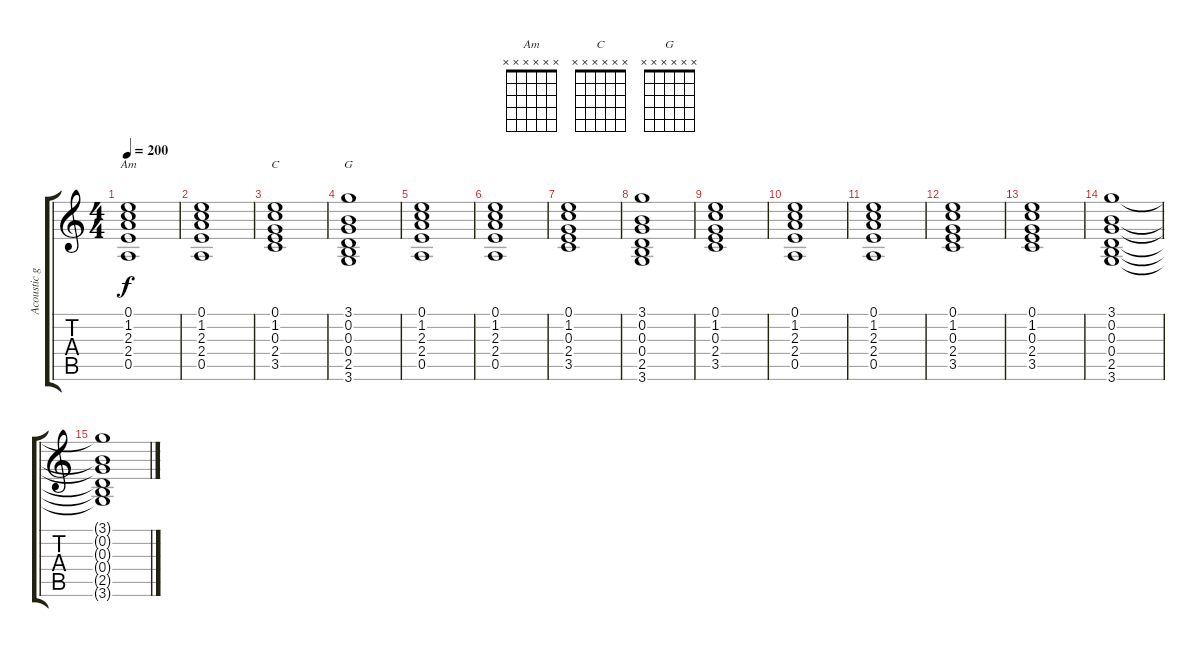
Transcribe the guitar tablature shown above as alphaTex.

\track ("Acoustic guitar" "Acoustic g") {instrument acousticguitarnylon}
\staff {score tabs}
\tuning (E4 B3 G3 D3 A2 E2) {hide}
\chord ("Am" x x x x x x) {firstfret 0}
\chord ("C" x x x x x x) {firstfret 0}
\chord ("G" x x x x x x) {firstfret 0}
\ts (4 4)
\tempo 200
\clef g2
\ks c
(0.1 1.2 2.3 2.4 0.5).1{ch "Am" dy f instrument acousticguitarnylon} |
(0.1 1.2 2.3 2.4 0.5).1 |
(0.1 1.2 0.3 2.4 3.5).1{ch "C"} |
(3.1 0.2 0.3 0.4 2.5 3.6).1{ch "G"} |
(0.1 1.2 2.3 2.4 0.5).1 |
(0.1 1.2 2.3 2.4 0.5).1 |
(0.1 1.2 0.3 2.4 3.5).1 |
(3.1 0.2 0.3 0.4 2.5 3.6).1 |
(0.1 1.2 0.3 2.4 3.5).1 |
(0.1 1.2 2.3 2.4 0.5).1 |
(0.1 1.2 2.3 2.4 0.5).1 |
(0.1 1.2 0.3 2.4 3.5).1 |
(0.1 1.2 0.3 2.4 3.5).1 |
(3.1 0.2 0.3 0.4 2.5 3.6).1 |
(3.1{t} 0.2{t} 0.3{t} 0.4{t} 2.5{t} 3.6{t}).1
